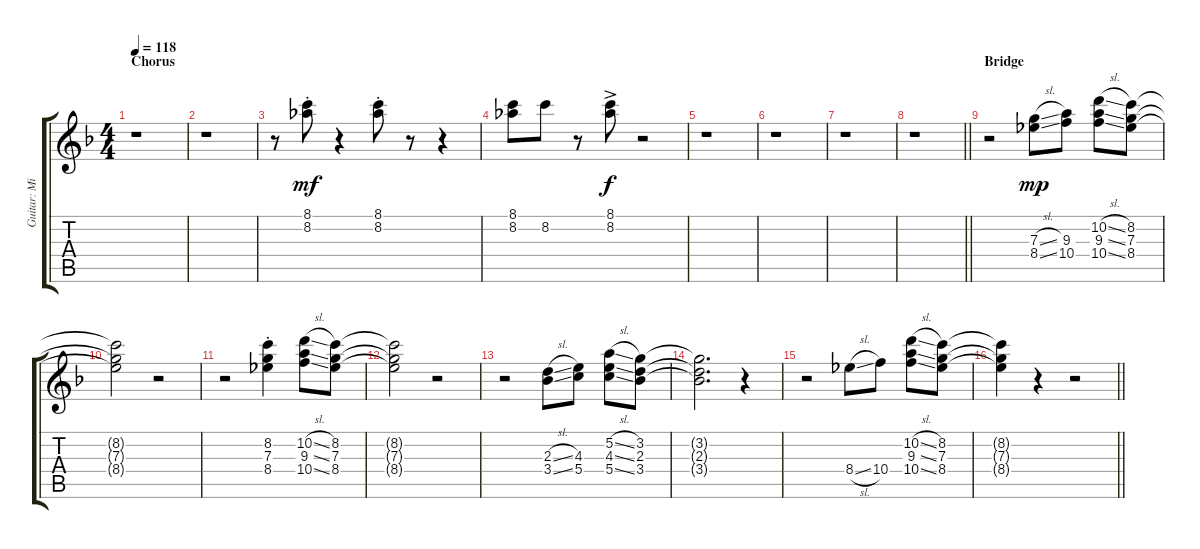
\track ("Guitar: Mick Ralphs[Rhythm]" "Guitar: Mi") {instrument distortionguitar}
\staff {score tabs}
\tuning (C4 E4 C4 G3 C3 C2) {hide}
\ts (4 4)
\section ("" "Chorus")
\tempo 118
\clef g2
\ks f
r.1{dy mf} |
r.1 |
r.8 (8.1{st} 8.2{st}).8 r.4 (8.1{st} 8.2{st}).8 r.8 r.4 |
(8.1 8.2).8 8.2.8 r.8 (8.1{ac} 8.2{ac}).8{dy f} r.2 |
r.1 |
r.1 |
r.1 |
\barLineRight lightlight
r.1 |
\section ("" "Bridge")
r.2{instrument electricguitarclean} (7.3{sl} 8.4{ss}).8{dy mp} (9.3 10.4).8 (10.2{sl} 9.3{ss} 10.4{ss}).8 (8.2 7.3 8.4).8 |
(8.2{t} 7.3{t} 8.4{t}).2 r.2 |
r.2 (8.2{st} 7.3{st} 8.4{st}).4 (10.2{sl} 9.3{ss} 10.4{ss}).8 (8.2 7.3 8.4).8 |
(8.2{t} 7.3{t} 8.4{t}).2 r.2 |
r.2 (2.3{sl} 3.4{ss}).8 (4.3 5.4).8 (5.2{sl} 4.3{ss} 5.4{ss}).8 (3.2 2.3 3.4).8 |
(3.2{t} 2.3{t} 3.4{t}).2{d} r.4 |
r.2 8.4{sl}.8 10.4.8 (10.2{sl} 9.3{ss} 10.4{ss}).8 (8.2 7.3 8.4).8 |
\barLineRight lightlight
(8.2{t} 7.3{t} 8.4{t}).4 r.4 r.2
